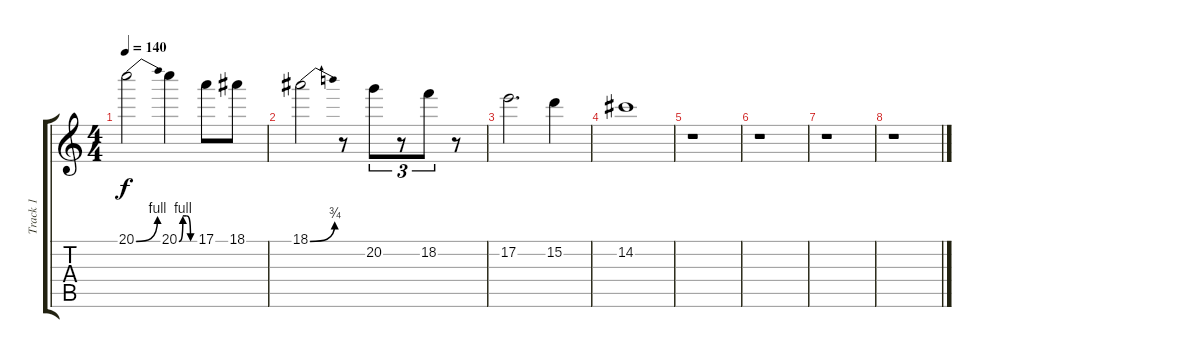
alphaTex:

\track ("Track 1" "Track 1") {instrument overdrivenguitar}
\staff {score tabs}
\tuning (E4 B3 G3 D3 A2 E2) {hide}
\ts (4 4)
\tempo 140
\clef g2
\ks c
20.1{be (bend 0 0 60 4)}.2{dy f} 20.1{be (custom 0 0 15 4 30 4 45 0 60 0)}.4 17.1.8 18.1.8 |
18.1{be (bend 0 0 60 3)}.2 r.8 20.2.8{tu (3 2)} r.8{tu (3 2)} 18.2.8{tu (3 2)} r.8 |
17.2.2{d} 15.2.4 |
14.2.1 |
r.1 |
r.1 |
r.1 |
r.1
